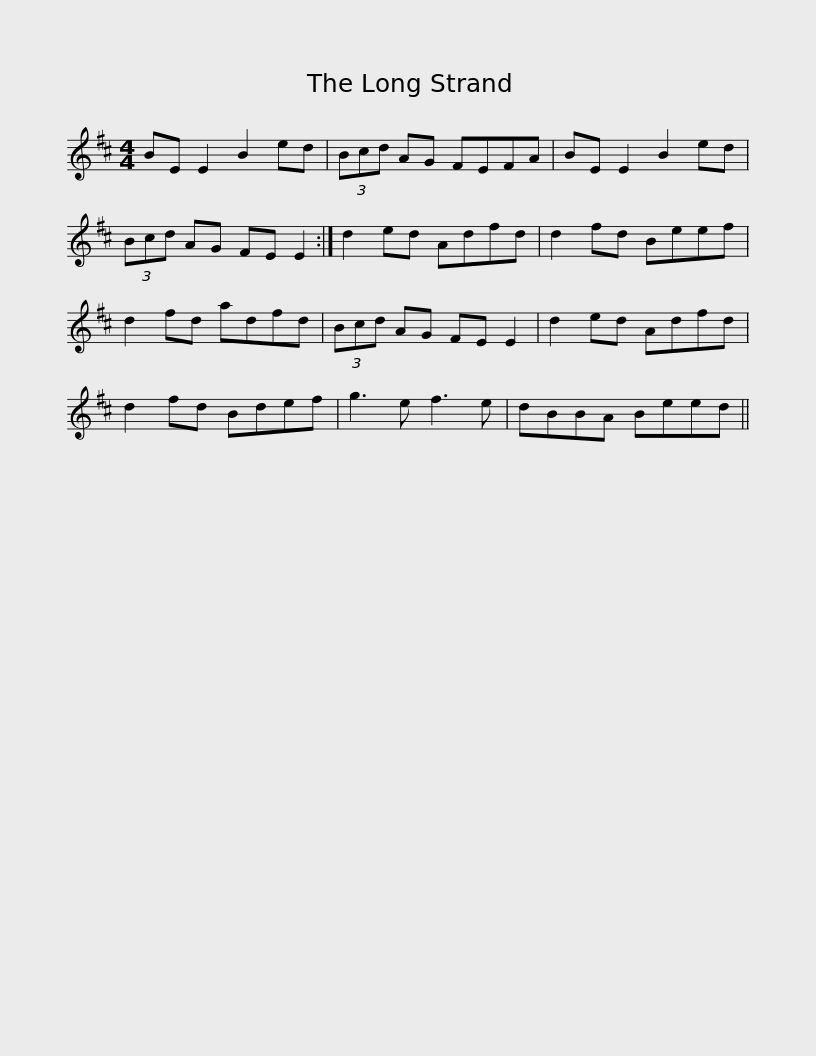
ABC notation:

X:1
L:1/8
M:4/4
I:linebreak $
K:D
V:1 treble
V:1
 BE E2 B2 ed | (3Bcd AG FEFA | BE E2 B2 ed | (3Bcd AG FE E2 :| d2 ed Adfd | %5
 d2 fd Beef |$ d2 fd adfd | (3Bcd AG FE E2 | d2 ed Adfd | d2 fd Bdef | %10
 g3 e f3 e | dBBA Beed || %12
